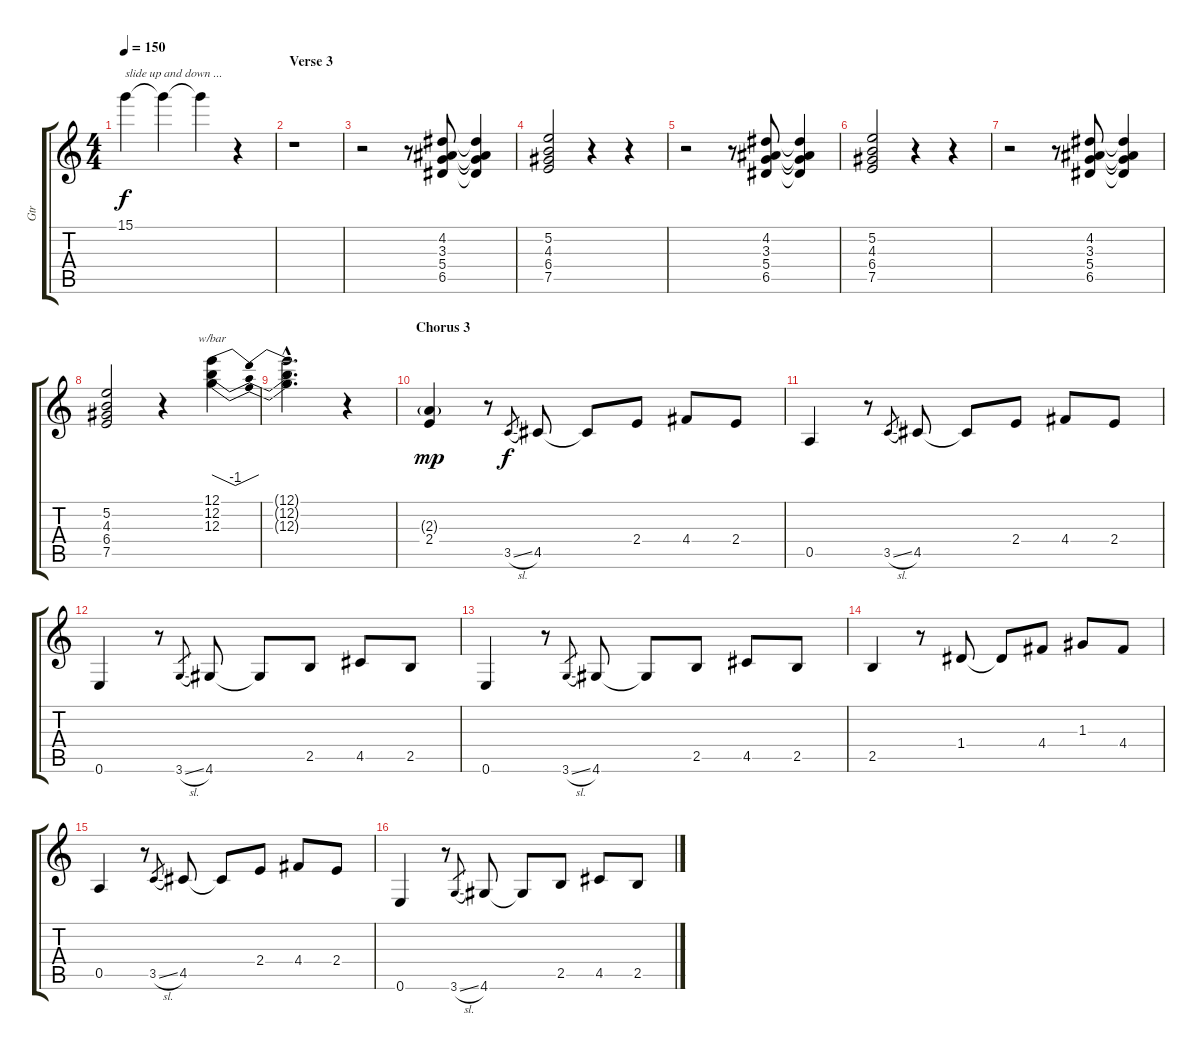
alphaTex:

\track ("Gtr" "Gtr") {instrument overdrivenguitar}
\staff {score tabs}
\tuning (E4 B3 G3 D3 A2 E2) {hide}
\ts (4 4)
\tempo 150
\clef g2
\ks c
15.1{t}.4{txt "slide up and down ..." dy f} 15.1{t}.4 15.1{t}.4 r.4 |
\section ("" "Verse 3")
r.1 |
r.2 r.8 (4.2 3.3 5.4 6.5).8 (4.2{t} 3.3{t} 5.4{t} 6.5{t}).4 |
(5.2 4.3 6.4 7.5).2 r.4 r.4 |
r.2 r.8 (4.2 3.3 5.4 6.5).8 (4.2{t} 3.3{t} 5.4{t} 6.5{t}).4 |
(5.2 4.3 6.4 7.5).2 r.4 r.4 |
r.2 r.8 (4.2 3.3 5.4 6.5).8 (4.2{t} 3.3{t} 5.4{t} 6.5{t}).4 |
(5.2 4.3 6.4 7.5).2 r.4 (12.1 12.2 12.3).4{tbe (dip default 0 0 30 -4 60 0)} |
(12.1{hac t} 12.2{hac t} 12.3{hac t}).2{d} r.4 |
\section ("" "Chorus 3")
(2.3{g} 2.4).4{dy mp} r.8 3.5{sl}.8{gr dy f} 4.5.8 4.5{t}.8 2.4.8 4.4.8 2.4.8 |
0.5.4 r.8 3.5{sl}.8{gr} 4.5.8 4.5{t}.8 2.4.8 4.4.8 2.4.8 |
0.6.4 r.8 3.6{sl}.8{gr} 4.6.8 4.6{t}.8 2.5.8 4.5.8 2.5.8 |
0.6.4 r.8 3.6{sl}.8{gr} 4.6.8 4.6{t}.8 2.5.8 4.5.8 2.5.8 |
2.5.4 r.8 1.4.8 1.4{t}.8 4.4.8 1.3.8 4.4.8 |
0.5.4 r.8 3.5{sl}.8{gr} 4.5.8 4.5{t}.8 2.4.8 4.4.8 2.4.8 |
0.6.4 r.8 3.6{sl}.8{gr} 4.6.8 4.6{t}.8 2.5.8 4.5.8 2.5.8
